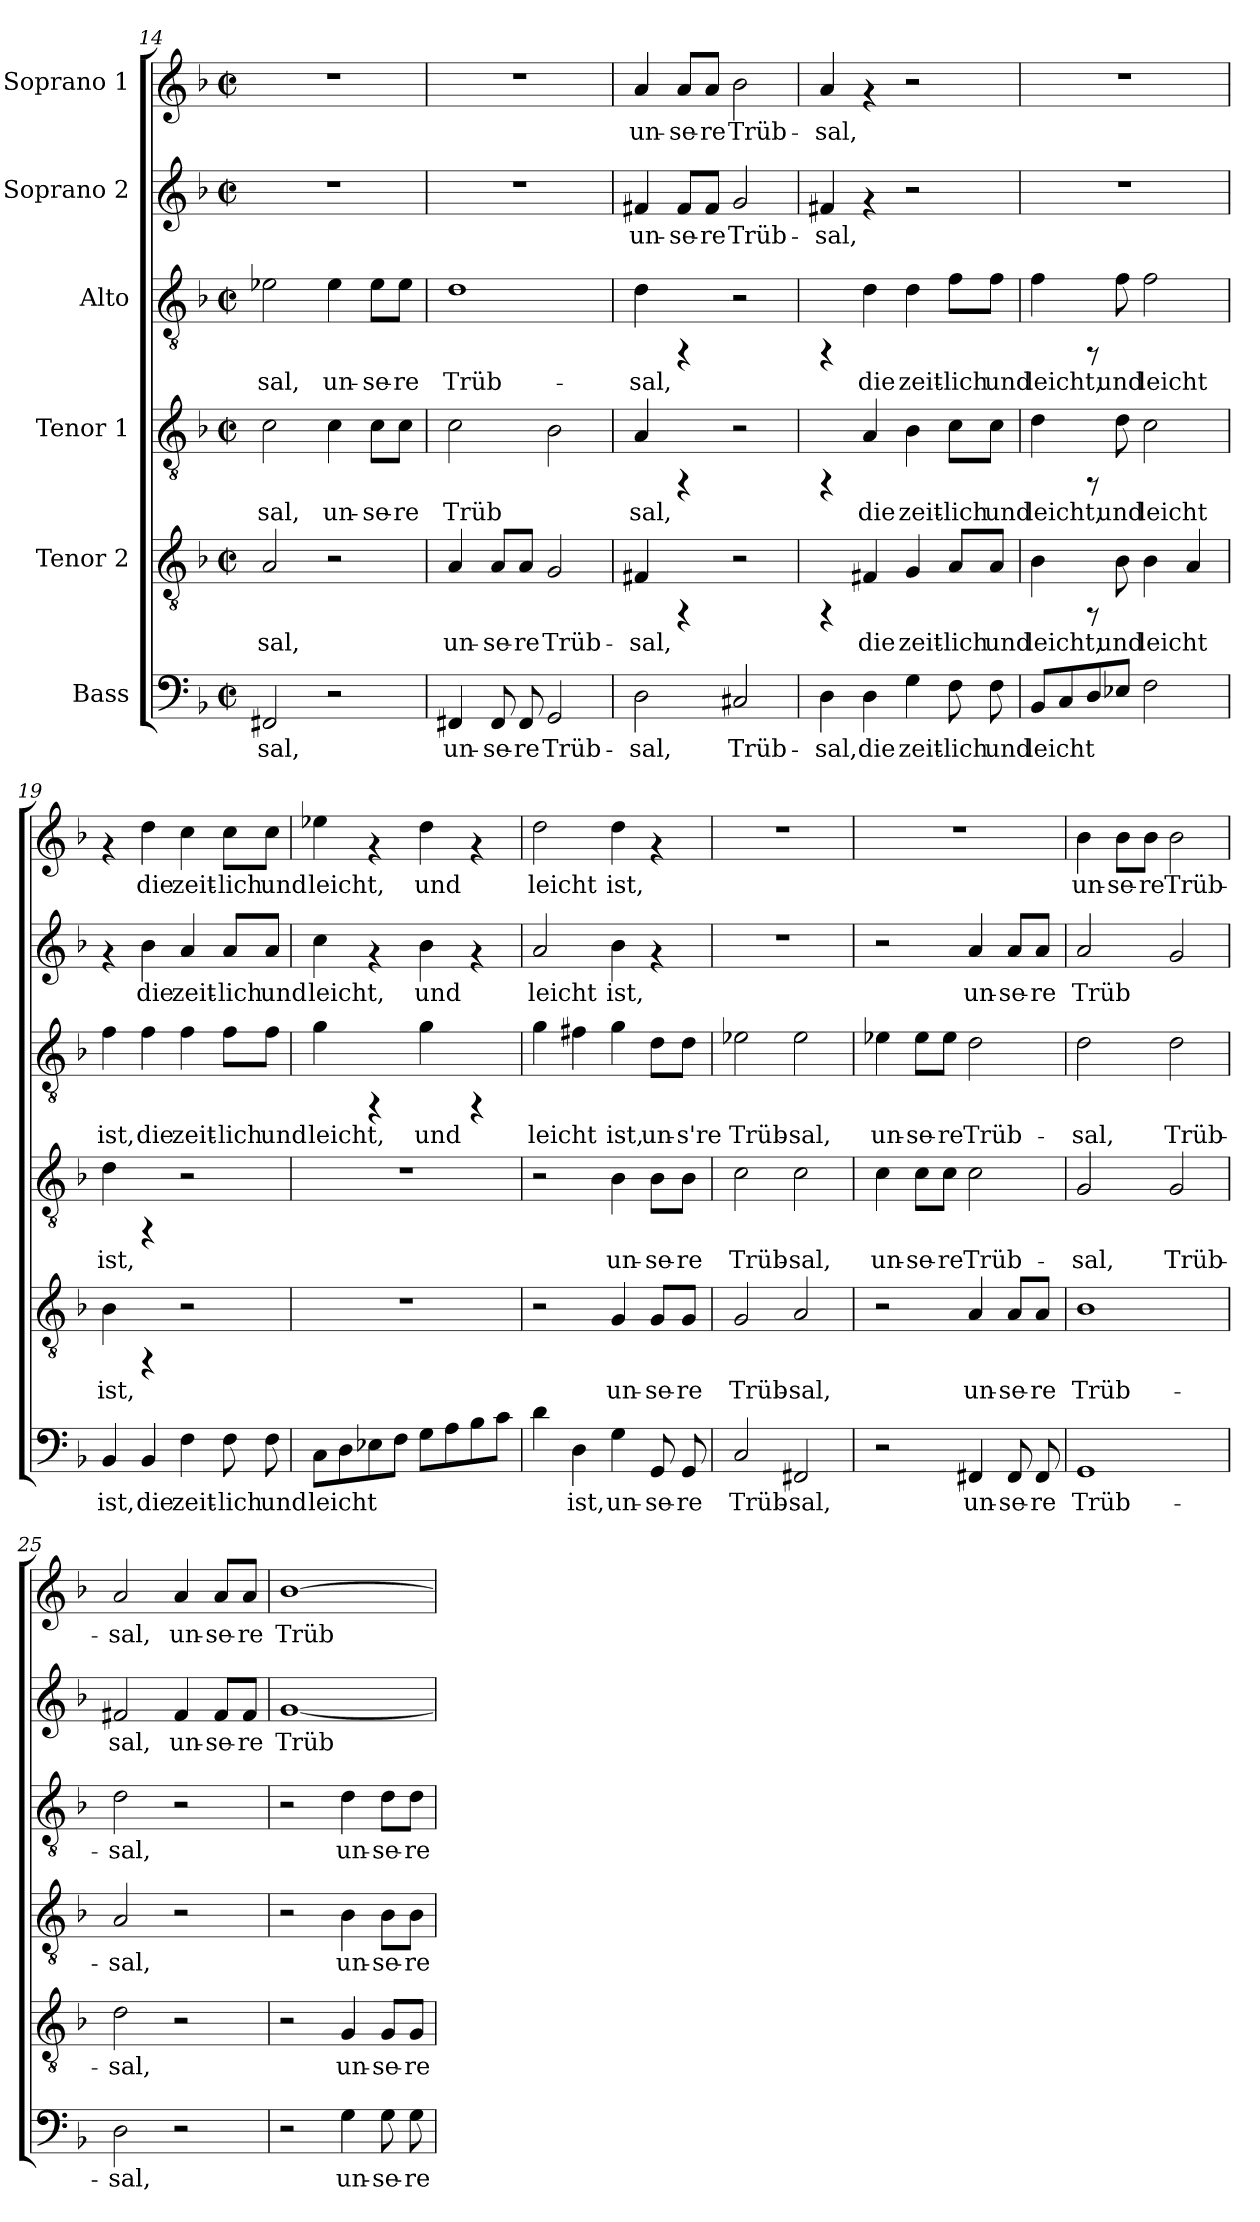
**kern	**text	**kern	**text	**kern	**text	**kern	**text	**kern	**text	**kern	**text
*part6	*part6	*part5	*part5	*part4	*part4	*part3	*part3	*part2	*part2	*part1	*part1
*staff6	*staff6	*staff5	*staff5	*staff4	*staff4	*staff3	*staff3	*staff2	*staff2	*staff1	*staff1
*I"Bass	*	*I"Tenor 2	*	*I"Tenor 1	*	*I"Alto	*	*I"Soprano 2	*	*I"Soprano 1	*
*clefF4	*	*clefGv2	*	*clefGv2	*	*clefGv2	*	*clefG2	*	*clefG2	*
*k[b-]	*	*k[b-]	*	*k[b-]	*	*k[b-]	*	*k[b-]	*	*k[b-]	*
*F:	*	*F:	*	*F:	*	*F:	*	*F:	*	*F:	*
*M2/2	*	*M2/2	*	*M2/2	*	*M2/2	*	*M2/2	*	*M2/2	*
*met(c|)	*	*met(c|)	*	*met(c|)	*	*met(c|)	*	*met(c|)	*	*met(c|)	*
=14	=14	=14	=14	=14	=14	=14	=14	=14	=14	=14	=14
!	!LO:LY:b:cj	!	!LO:LY:b	!	!LO:LY:b	!	!LO:LY:b:cj	!	!	!	!
2FF#X/	-sal,	2A/	-sal,	2c\	-sal,	2e-X\	-sal,	1r	.	1r	.
!	!	!	!	!	!LO:LY:b	!	!LO:LY:b:cj	!	!	!	!
2r	.	2r	.	4c\	un-	4e-\	un-	.	.	.	.
!	!	!	!	!	!LO:LY:b	!	!LO:LY:b:cj	!	!	!	!
.	.	.	.	8c\L	-se-	8e-\L	-se-	.	.	.	.
!	!	!	!	!	!LO:LY:b	!	!LO:LY:b:cj	!	!	!	!
.	.	.	.	8c\J	-re	8e-\J	-re	.	.	.	.
=15	=15	=15	=15	=15	=15	=15	=15	=15	=15	=15	=15
!	!LO:LY:b:cj	!	!LO:LY:b	!	!LO:LY:b	!	!LO:LY:b:cj	!	!	!	!
4FF#X/	un-	4A/	un-	2c\	Trüb-	1d	Trüb-	1r	.	1r	.
!	!LO:LY:b:cj	!	!LO:LY:b	!	!	!	!	!	!	!	!
8FF#/	-se-	8A/L	-se-	.	.	.	.	.	.	.	.
!	!LO:LY:b:cj	!	!LO:LY:b	!	!	!	!	!	!	!	!
8FF#/	-re	8A/J	-re	.	.	.	.	.	.	.	.
!	!LO:LY:b:cj	!	!LO:LY:b	!	!LO:LY:b	!	!	!	!	!	!
2GG/	Trüb-	2G/	Trüb-	2B-\	--	.	.	.	.	.	.
=16	=16	=16	=16	=16	=16	=16	=16	=16	=16	=16	=16
!	!LO:LY:b:cj	!	!LO:LY:b	!	!LO:LY:b	!	!LO:LY:b:cj	!	!LO:LY:b:cj	!	!LO:LY:b:cj
2D\	-sal,	4F#X/	-sal,	4A/	-sal,	4d\	-sal,	4f#X/	un-	4a/	un-
!	!	!	!	!	!	!	!	!	!LO:LY:b:cj	!	!LO:LY:b:cj
.	.	4rFF	.	4rFF	.	4rFF	.	8f#/L	-se-	8a/L	-se-
!	!	!	!	!	!	!	!	!	!LO:LY:b:cj	!	!LO:LY:b:cj
.	.	.	.	.	.	.	.	8f#/J	-re	8a/J	-re
!	!LO:LY:b:cj	!	!	!	!	!	!	!	!LO:LY:b:cj	!	!LO:LY:b:cj
2C#X/	Trüb-	2r	.	2r	.	2r	.	2g/	Trüb-	2b-\	Trüb-
=17	=17	=17	=17	=17	=17	=17	=17	=17	=17	=17	=17
!	!LO:LY:b:cj	!	!	!	!	!	!	!	!LO:LY:b:cj	!	!LO:LY:b:cj
4D\	-sal,	4rFF	.	4rFF	.	4rFF	.	4f#X/	-sal,	4a/	-sal,
!	!LO:LY:b:cj	!	!LO:LY:b	!	!LO:LY:b	!	!LO:LY:b:cj	!	!	!	!
4D\	die	4F#X/	die	4A/	die	4d\	die	4rf	.	4rf	.
!	!LO:LY:b:cj	!	!LO:LY:b	!	!LO:LY:b	!	!LO:LY:b:cj	!	!	!	!
4G\	zeit-	4G/	zeit-	4B-\	zeit-	4d\	zeit-	2r	.	2r	.
!	!LO:LY:b:cj	!	!LO:LY:b	!	!LO:LY:b	!	!LO:LY:b:cj	!	!	!	!
8F\	-lich	8A/L	-lich	8c\L	-lich	8f\L	-lich	.	.	.	.
!	!LO:LY:b:cj	!	!LO:LY:b	!	!LO:LY:b	!	!LO:LY:b:cj	!	!	!	!
8F\	und	8A/J	und	8c\J	und	8f\J	und	.	.	.	.
=18	=18	=18	=18	=18	=18	=18	=18	=18	=18	=18	=18
!	!LO:LY:b:cj	!	!LO:LY:b	!	!LO:LY:b	!	!LO:LY:b:cj	!	!	!	!
8BB-/L	leicht	4B-\	leicht,	4d\	leicht,	4f\	leicht,	1r	.	1r	.
!	!LO:LY:b:cj	!	!	!	!	!	!	!	!	!	!
8C/	.	.	.	.	.	.	.	.	.	.	.
!	!LO:LY:b:cj	!	!	!	!	!	!	!	!	!	!
8D/	.	8rFF	.	8rFF	.	8rFF	.	.	.	.	.
!	!LO:LY:b:cj	!	!LO:LY:b	!	!LO:LY:b	!	!LO:LY:b:cj	!	!	!	!
8E-X/J	.	8B-\	und	8d\	und	8f\	und	.	.	.	.
!	!LO:LY:b:cj	!	!LO:LY:b	!	!LO:LY:b	!	!LO:LY:b:cj	!	!	!	!
2F\	.	4B-\	leicht	2c\	leicht	2f\	leicht	.	.	.	.
!	!	!	!LO:LY:b	!	!	!	!	!	!	!	!
.	.	4A/	.	.	.	.	.	.	.	.	.
=19	=19	=19	=19	=19	=19	=19	=19	=19	=19	=19	=19
!	!LO:LY:b:cj	!	!LO:LY:b	!	!LO:LY:b	!	!LO:LY:b:cj	!	!	!	!
4BB-/	ist,	4B-\	ist,	4d\	ist,	4f\	ist,	4rf	.	4rf	.
!	!LO:LY:b:cj	!	!	!	!	!	!LO:LY:b:cj	!	!LO:LY:b:cj	!	!LO:LY:b:cj
4BB-/	die	4rFF	.	4rFF	.	4f\	die	4b-\	die	4dd\	die
!	!LO:LY:b:cj	!	!	!	!	!	!LO:LY:b:cj	!	!LO:LY:b:cj	!	!LO:LY:b:cj
4F\	zeit-	2r	.	2r	.	4f\	zeit-	4a/	zeit-	4cc\	zeit-
!	!LO:LY:b:cj	!	!	!	!	!	!LO:LY:b:cj	!	!LO:LY:b:cj	!	!LO:LY:b:cj
8F\	-lich	.	.	.	.	8f\L	-lich	8a/L	-lich	8cc\L	-lich
!	!LO:LY:b:cj	!	!	!	!	!	!LO:LY:b:cj	!	!LO:LY:b:cj	!	!LO:LY:b:cj
8F\	und	.	.	.	.	8f\J	und	8a/J	und	8cc\J	und
=20	=20	=20	=20	=20	=20	=20	=20	=20	=20	=20	=20
!	!LO:LY:b:cj	!	!	!	!	!	!LO:LY:b:cj	!	!LO:LY:b:cj	!	!LO:LY:b:cj
8C\L	leicht	1r	.	1r	.	4g\	leicht,	4cc\	leicht,	4ee-X\	leicht,
!	!LO:LY:b:cj	!	!	!	!	!	!	!	!	!	!
8D\	.	.	.	.	.	.	.	.	.	.	.
!	!LO:LY:b:cj	!	!	!	!	!	!	!	!	!	!
8E-X\	.	.	.	.	.	4rFF	.	4rf	.	4rf	.
!	!LO:LY:b:cj	!	!	!	!	!	!	!	!	!	!
8F\J	.	.	.	.	.	.	.	.	.	.	.
!	!LO:LY:b:cj	!	!	!	!	!	!LO:LY:b:cj	!	!LO:LY:b:cj	!	!LO:LY:b:cj
8G\L	.	.	.	.	.	4g\	und	4b-\	und	4dd\	und
!	!LO:LY:b:cj	!	!	!	!	!	!	!	!	!	!
8A\	.	.	.	.	.	.	.	.	.	.	.
!	!LO:LY:b:cj	!	!	!	!	!	!	!	!	!	!
8B-\	.	.	.	.	.	4rFF	.	4rf	.	4rf	.
!	!LO:LY:b:cj	!	!	!	!	!	!	!	!	!	!
8c\J	.	.	.	.	.	.	.	.	.	.	.
=21	=21	=21	=21	=21	=21	=21	=21	=21	=21	=21	=21
!	!LO:LY:b:cj	!	!	!	!	!	!LO:LY:b:cj	!	!LO:LY:b:cj	!	!LO:LY:b:cj
4d\	.	2r	.	2r	.	4g\	leicht	2a/	leicht	2dd\	leicht
!	!LO:LY:b:cj	!	!	!	!	!	!LO:LY:b:cj	!	!	!	!
4D\	ist,	.	.	.	.	4f#X\	.	.	.	.	.
!	!LO:LY:b:cj	!	!LO:LY:b	!	!LO:LY:b	!	!LO:LY:b:cj	!	!LO:LY:b:cj	!	!LO:LY:b:cj
4G\	un-	4G/	un-	4B-\	un-	4g\	ist,	4b-\	ist,	4dd\	ist,
!	!LO:LY:b:cj	!	!LO:LY:b	!	!LO:LY:b	!	!LO:LY:b:cj	!	!	!	!
8GG/	-se-	8G/L	-se-	8B-\L	-se-	8d\L	un-	4rf	.	4rf	.
!	!LO:LY:b:cj	!	!LO:LY:b	!	!LO:LY:b	!	!LO:LY:b:cj	!	!	!	!
8GG/	-re	8G/J	-re	8B-\J	-re	8d\J	-s're	.	.	.	.
=22	=22	=22	=22	=22	=22	=22	=22	=22	=22	=22	=22
!	!LO:LY:b:cj	!	!LO:LY:b	!	!LO:LY:b	!	!LO:LY:b:cj	!	!	!	!
2C/	Trüb-	2G/	Trüb-	2c\	Trüb-	2e-X\	Trüb-	1r	.	1r	.
!	!LO:LY:b:cj	!	!LO:LY:b	!	!LO:LY:b	!	!LO:LY:b:cj	!	!	!	!
2FF#X/	-sal,	2A/	-sal,	2c\	-sal,	2e-\	-sal,	.	.	.	.
=23	=23	=23	=23	=23	=23	=23	=23	=23	=23	=23	=23
!	!	!	!	!	!LO:LY:b	!	!LO:LY:b:cj	!	!	!	!
2r	.	2r	.	4c\	un-	4e-X\	un-	2r	.	1r	.
!	!	!	!	!	!LO:LY:b	!	!LO:LY:b:cj	!	!	!	!
.	.	.	.	8c\L	-se-	8e-\L	-se-	.	.	.	.
!	!	!	!	!	!LO:LY:b	!	!LO:LY:b:cj	!	!	!	!
.	.	.	.	8c\J	-re	8e-\J	-re	.	.	.	.
!	!LO:LY:b:cj	!	!LO:LY:b	!	!LO:LY:b	!	!LO:LY:b:cj	!	!LO:LY:b:cj	!	!
4FF#X/	un-	4A/	un-	2c\	Trüb-	2d\	Trüb-	4a/	un-	.	.
!	!LO:LY:b:cj	!	!LO:LY:b	!	!	!	!	!	!LO:LY:b:cj	!	!
8FF#/	-se-	8A/L	-se-	.	.	.	.	8a/L	-se-	.	.
!	!LO:LY:b:cj	!	!LO:LY:b	!	!	!	!	!	!LO:LY:b:cj	!	!
8FF#/	-re	8A/J	-re	.	.	.	.	8a/J	-re	.	.
=24	=24	=24	=24	=24	=24	=24	=24	=24	=24	=24	=24
!	!LO:LY:b:cj	!	!LO:LY:b	!	!LO:LY:b	!	!LO:LY:b:cj	!	!LO:LY:b:cj	!	!LO:LY:b:cj
1GG	Trüb-	1B-	Trüb-	2G/	-sal,	2d\	-sal,	2a/	Trüb-	4b-\	un-
!	!	!	!	!	!	!	!	!	!	!	!LO:LY:b:cj
.	.	.	.	.	.	.	.	.	.	8b-\L	-se-
!	!	!	!	!	!	!	!	!	!	!	!LO:LY:b:cj
.	.	.	.	.	.	.	.	.	.	8b-\J	-re
!	!	!	!	!	!LO:LY:b	!	!LO:LY:b:cj	!	!LO:LY:b:cj	!	!LO:LY:b:cj
.	.	.	.	2G/	Trüb-	2d\	Trüb-	2g/	--	2b-\	Trüb-
!!LO:LB:g=z
=25	=25	=25	=25	=25	=25	=25	=25	=25	=25	=25	=25
!	!LO:LY:b:cj	!	!LO:LY:b	!	!LO:LY:b	!	!LO:LY:b:cj	!	!LO:LY:b:cj	!	!LO:LY:b:cj
2D\	-sal,	2d\	-sal,	2A/	-sal,	2d\	-sal,	2f#X/	-sal,	2a/	-sal,
!	!	!	!	!	!	!	!	!	!LO:LY:b:cj	!	!LO:LY:b:cj
2r	.	2r	.	2r	.	2r	.	4f#/	un-	4a/	un-
!	!	!	!	!	!	!	!	!	!LO:LY:b:cj	!	!LO:LY:b:cj
.	.	.	.	.	.	.	.	8f#/L	-se-	8a/L	-se-
!	!	!	!	!	!	!	!	!	!LO:LY:b:cj	!	!LO:LY:b:cj
.	.	.	.	.	.	.	.	8f#/J	-re	8a/J	-re
=26	=26	=26	=26	=26	=26	=26	=26	=26	=26	=26	=26
!	!	!	!	!	!	!	!	!	!LO:LY:b:cj	!	!LO:LY:b:cj
2r	.	2r	.	2r	.	2r	.	[<1g	Trüb-	[>1b-	Trüb-
!	!LO:LY:b:cj	!	!LO:LY:b	!	!LO:LY:b	!	!LO:LY:b:cj	!	!	!	!
4G\	un-	4G/	un-	4B-\	un-	4d\	un-	.	.	.	.
!	!LO:LY:b:cj	!	!LO:LY:b	!	!LO:LY:b	!	!LO:LY:b:cj	!	!	!	!
8G\	-se-	8G/L	-se-	8B-\L	-se-	8d\L	-se-	.	.	.	.
!	!LO:LY:b:cj	!	!LO:LY:b	!	!LO:LY:b	!	!LO:LY:b:cj	!	!	!	!
8G\	-re	8G/J	-re	8B-\J	-re	8d\J	-re	.	.	.	.
=	=	=	=	=	=	=	=	=	=	=	=
*-	*-	*-	*-	*-	*-	*-	*-	*-	*-	*-	*-
